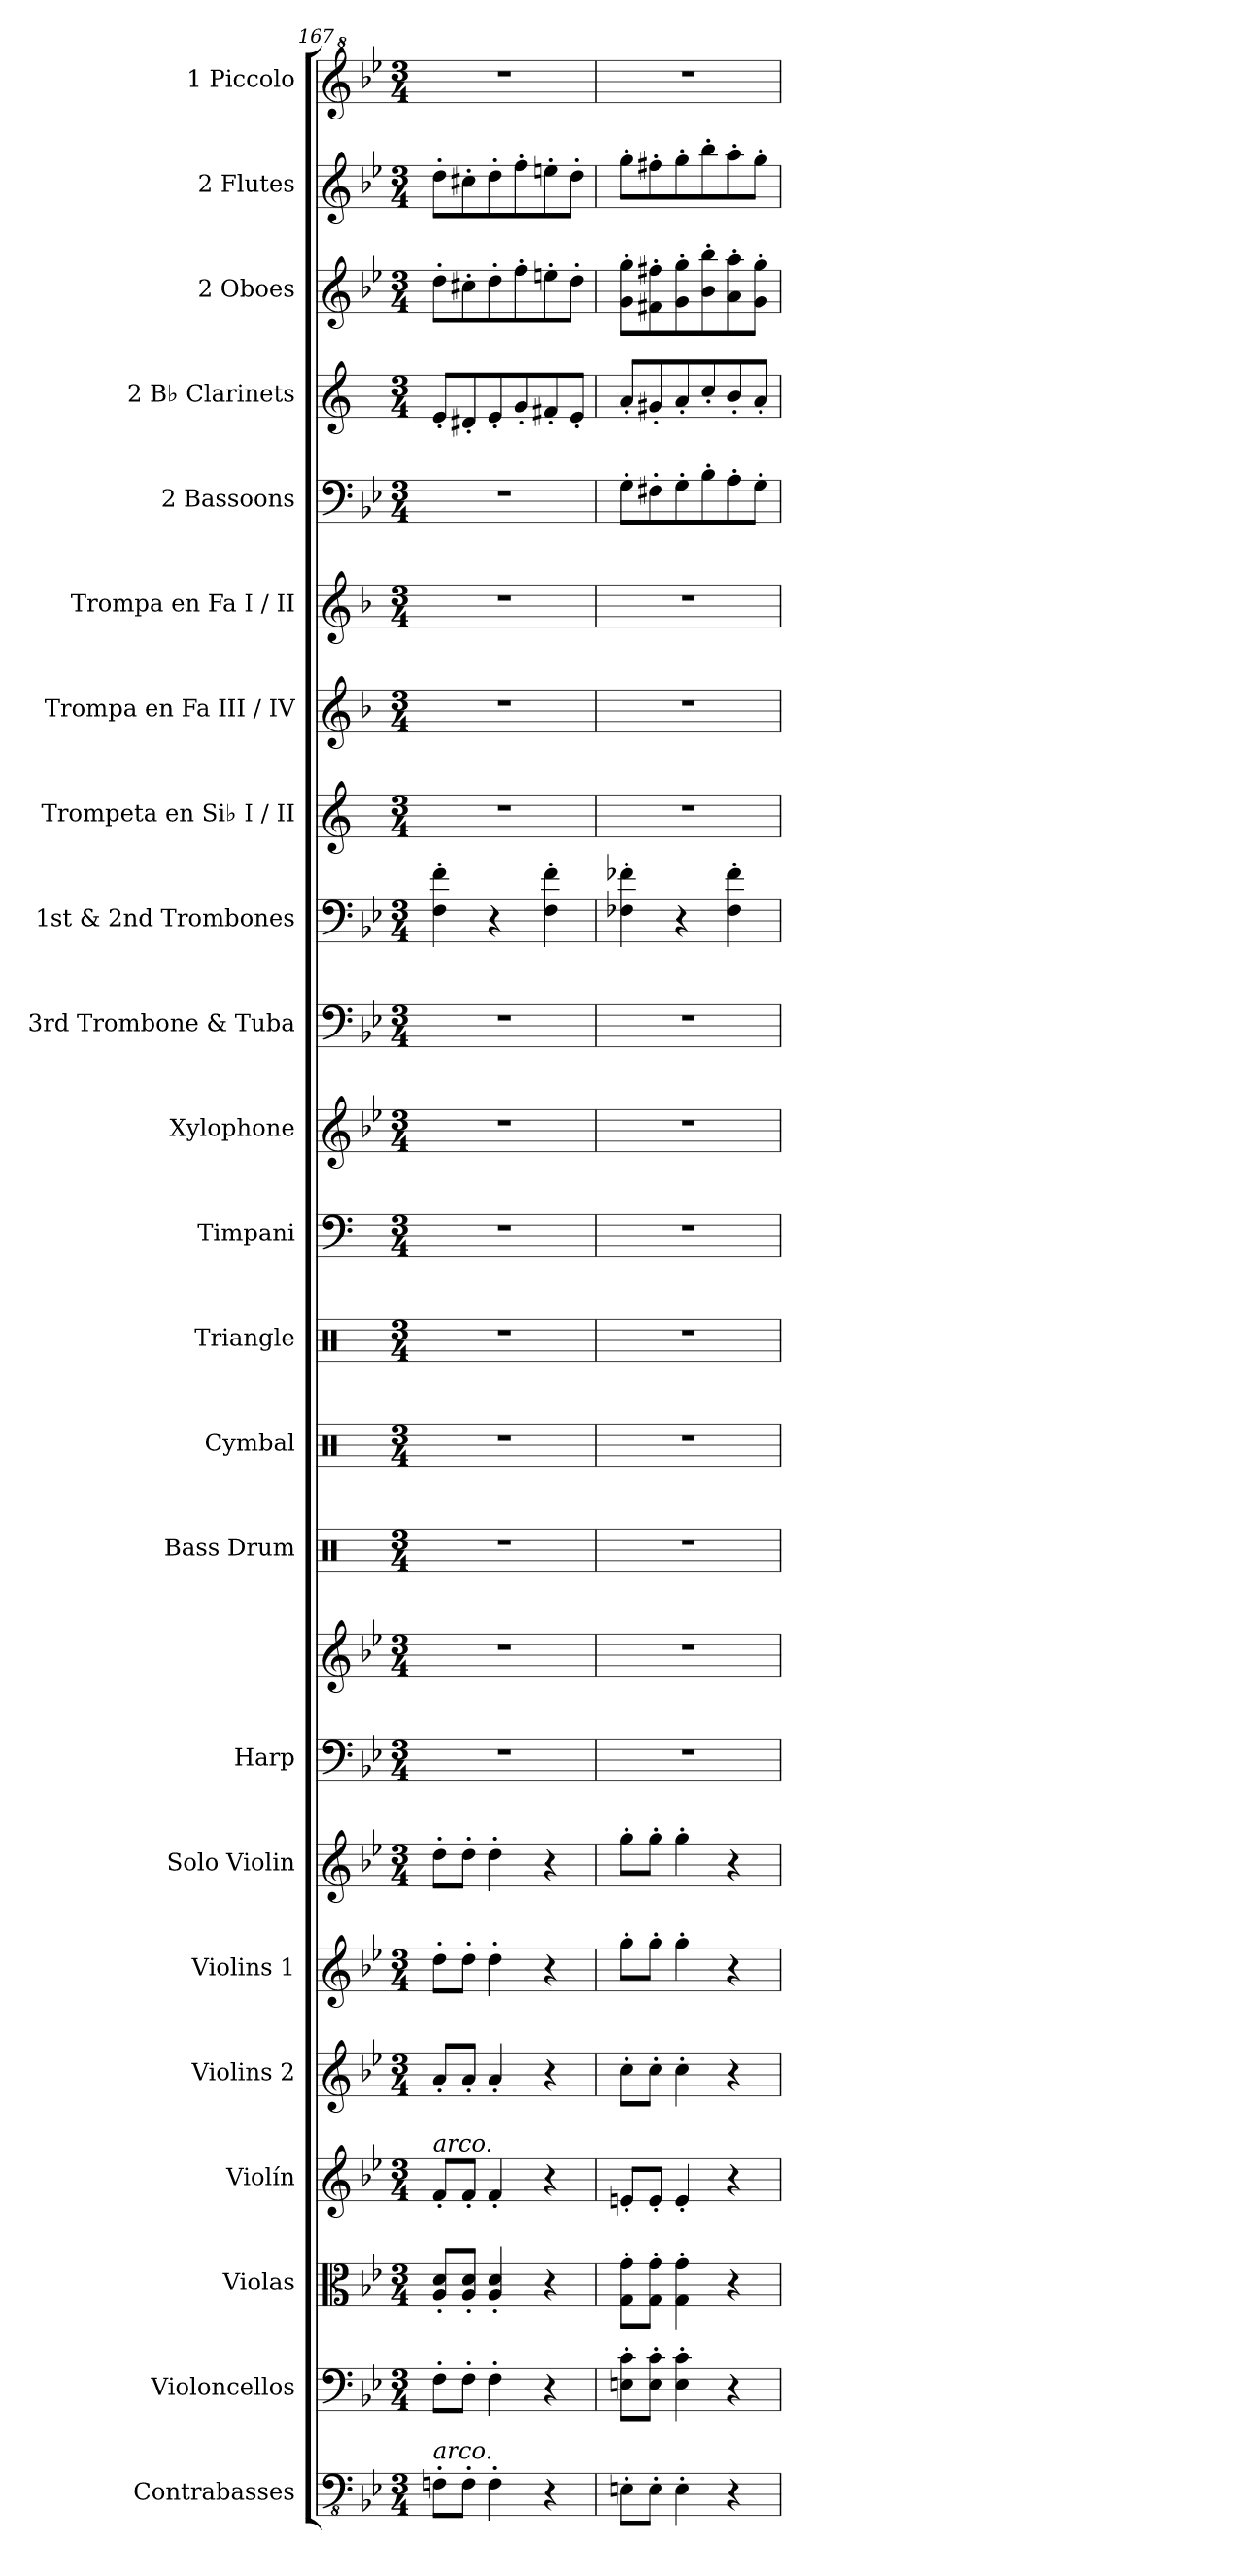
**kern	**kern	**kern	**kern	**kern	**kern	**kern	**kern	**kern	**kern	**kern	**kern	**kern	**kern	**kern	**kern	**kern	**kern	**kern	**kern	**kern	**kern	**kern	**kern
*part23	*part22	*part21	*part20	*part19	*part18	*part17	*part16	*part16	*part15	*part14	*part13	*part12	*part11	*part10	*part9	*part8	*part7	*part6	*part5	*part4	*part3	*part2	*part1
*staff24	*staff23	*staff22	*staff21	*staff20	*staff19	*staff18	*staff17	*staff16	*staff15	*staff14	*staff13	*staff12	*staff11	*staff10	*staff9	*staff8	*staff7	*staff6	*staff5	*staff4	*staff3	*staff2	*staff1
*I"Contrabasses	*I"Violoncellos	*I"Violas	*I"Violín	*I"Violins 2	*I"Violins 1	*I"Solo Violin	*I"Harp	*	*I"Bass Drum	*I"Cymbal	*I"Triangle	*I"Timpani	*I"Xylophone	*I"3rd Trombone     &amp; Tuba	*I"1st &amp; 2nd Trombones	*I"Trompeta en Si♭  I / II	*I"Trompa en Fa   III / IV	*I"Trompa en Fa I / II	*I"2 Bassoons	*I"2 B♭ Clarinets	*I"2 Oboes	*I"2 Flutes	*I"1 Piccolo
*I'Cbs.	*I'Vlcs.	*I'Vlas.	*I'Vln.	*I'Vlns. 2	*I'Vlns. 1	*I'S. Vln.	*I'Hrp.	*	*I'B. Dr.	*I'Cym.	*I'Trgl.	*I'Timp.	*I'Xyl.	*I'3rd Trb. &amp; Tba.	*I'1st &amp; 2nd    Trbs.	*I'Tpt. Si♭  I / II	*I'Trmp. Fa   III / IV	*I'Trmp. Fa I / II	*I'2 Bsns.	*I'2 B♭ Cls.	*I'2 Obs.	*I'2 Fls.	*I'1 Picc.
*clefFv4	*clefF4	*clefC3	*clefG2	*clefG2	*clefG2	*clefG2	*clefF4	*clefG2	*clefX	*clefX	*clefX	*clefF4	*clefG2	*clefF4	*clefF4	*clefG2	*clefG2	*clefG2	*clefF4	*clefG2	*clefG2	*clefG2	*clefG^2
*	*	*	*	*	*	*	*	*	*	*	*	*	*ITrd-7c-12	*	*	*ITrd1c2	*ITrd4c7	*ITrd4c7	*	*ITrd1c2	*	*	*ITrd-7c-12
*k[b-e-]	*k[b-e-]	*k[b-e-]	*k[b-e-]	*k[b-e-]	*k[b-e-]	*k[b-e-]	*k[b-e-]	*k[b-e-]	*k[]	*k[]	*k[]	*k[]	*k[b-e-]	*k[b-e-]	*k[b-e-]	*k[b-e-]	*k[b-e-]	*k[b-e-]	*k[b-e-]	*k[b-e-]	*k[b-e-]	*k[b-e-]	*k[b-e-]
*M3/4	*M3/4	*M3/4	*M3/4	*M3/4	*M3/4	*M3/4	*M3/4	*M3/4	*M3/4	*M3/4	*M3/4	*M3/4	*M3/4	*M3/4	*M3/4	*M3/4	*M3/4	*M3/4	*M3/4	*M3/4	*M3/4	*M3/4	*M3/4
=167	=167	=167	=167	=167	=167	=167	=167	=167	=167	=167	=167	=167	=167	=167	=167	=167	=167	=167	=167	=167	=167	=167	=167
!	!	!	!LO:TX:a:i:t=arco.	!	!	!	!	!	!	!	!	!	!	!	!	!	!	!	!	!	!	!	!
!LO:TX:a:i:t=arco.	!	!	!	!	!	!	!	!	!	!	!	!	!	!	!	!	!	!	!	!	!	!	!
8FFn'\L	8F'\L	8A/' 8d/'L	8f'/L	8a'/L	8dd'\L	8dd'\L	2.r	2.r	2.r	2.r	2.r	2.r	2.r	2.r	4F\' 4f\'	2.r	2.r	2.r	2.r	8d'/L	8dd'\L	8dd'\L	2.r
8FF'\J	8F'\J	8A/' 8d/'J	8f'/J	8a'/J	8dd'\J	8dd'\J	.	.	.	.	.	.	.	.	.	.	.	.	.	8c#X'/	8cc#X'\	8cc#X'\	.
4FF'\	4F'\	4A/' 4d/'	4f'/	4a'/	4dd'\	4dd'\	.	.	.	.	.	.	.	.	4r	.	.	.	.	8d'/	8dd'\	8dd'\	.
.	.	.	.	.	.	.	.	.	.	.	.	.	.	.	.	.	.	.	.	8f'/	8ff'\	8ff'\	.
4r	4r	4r	4r	4r	4r	4r	.	.	.	.	.	.	.	.	4F\' 4f\'	.	.	.	.	8en'/	8een'\	8een'\	.
.	.	.	.	.	.	.	.	.	.	.	.	.	.	.	.	.	.	.	.	8d'/J	8dd'\J	8dd'\J	.
=168	=168	=168	=168	=168	=168	=168	=168	=168	=168	=168	=168	=168	=168	=168	=168	=168	=168	=168	=168	=168	=168	=168	=168
8EEn'\L	8En\' 8c\'L	8G\' 8g\'L	8en'/L	8cc'\L	8gg'\L	8gg'\L	2.r	2.r	2.r	2.r	2.r	2.r	2.r	2.r	4F-X\' 4f-X\'	2.r	2.r	2.r	8G'\L	8g'/L	8g\' 8gg\'L	8gg'\L	2.r
8EE'\J	8E\' 8c\'J	8G\' 8g\'J	8e'/J	8cc'\J	8gg'\J	8gg'\J	.	.	.	.	.	.	.	.	.	.	.	.	8F#X'\	8f#X'/	8f#X\' 8ff#X\'	8ff#X'\	.
4EE'\	4E\' 4c\'	4G\' 4g\'	4e'/	4cc'\	4gg'\	4gg'\	.	.	.	.	.	.	.	.	4r	.	.	.	8G'\	8g'/	8g\' 8gg\'	8gg'\	.
.	.	.	.	.	.	.	.	.	.	.	.	.	.	.	.	.	.	.	8B-'\	8b-'/	8b-\' 8bb-\'	8bb-'\	.
4r	4r	4r	4r	4r	4r	4r	.	.	.	.	.	.	.	.	4F-\' 4f-\'	.	.	.	8A'\	8a'/	8a\' 8aa\'	8aa'\	.
.	.	.	.	.	.	.	.	.	.	.	.	.	.	.	.	.	.	.	8G'\J	8g'/J	8g\' 8gg\'J	8gg'\J	.
=	=	=	=	=	=	=	=	=	=	=	=	=	=	=	=	=	=	=	=	=	=	=	=
*-	*-	*-	*-	*-	*-	*-	*-	*-	*-	*-	*-	*-	*-	*-	*-	*-	*-	*-	*-	*-	*-	*-	*-
